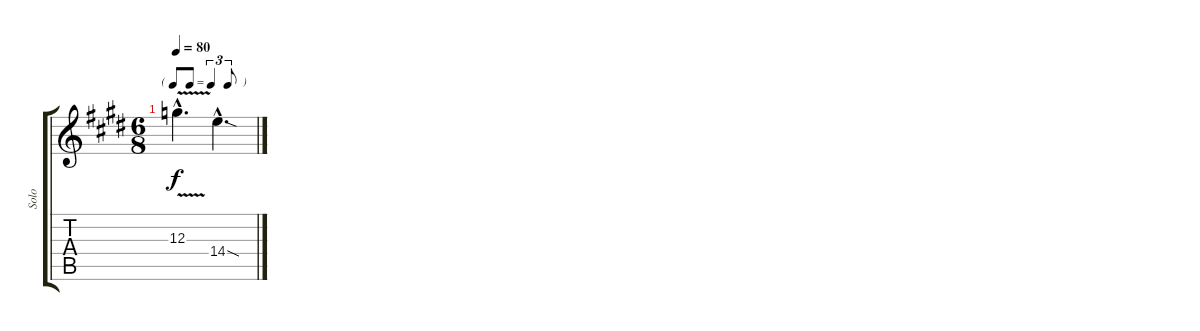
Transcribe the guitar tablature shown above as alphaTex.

\track ("Solo" "Solo") {instrument overdrivenguitar}
\staff {score tabs}
\tuning (E4 B3 G3 D3 A2 E2) {hide}
\ts (6 8)
\tf triplet8th
\tempo 80
\clef g2
\ks e
12.3{v hac}.4{d dy f} 14.4{sod hac}.4{d}
